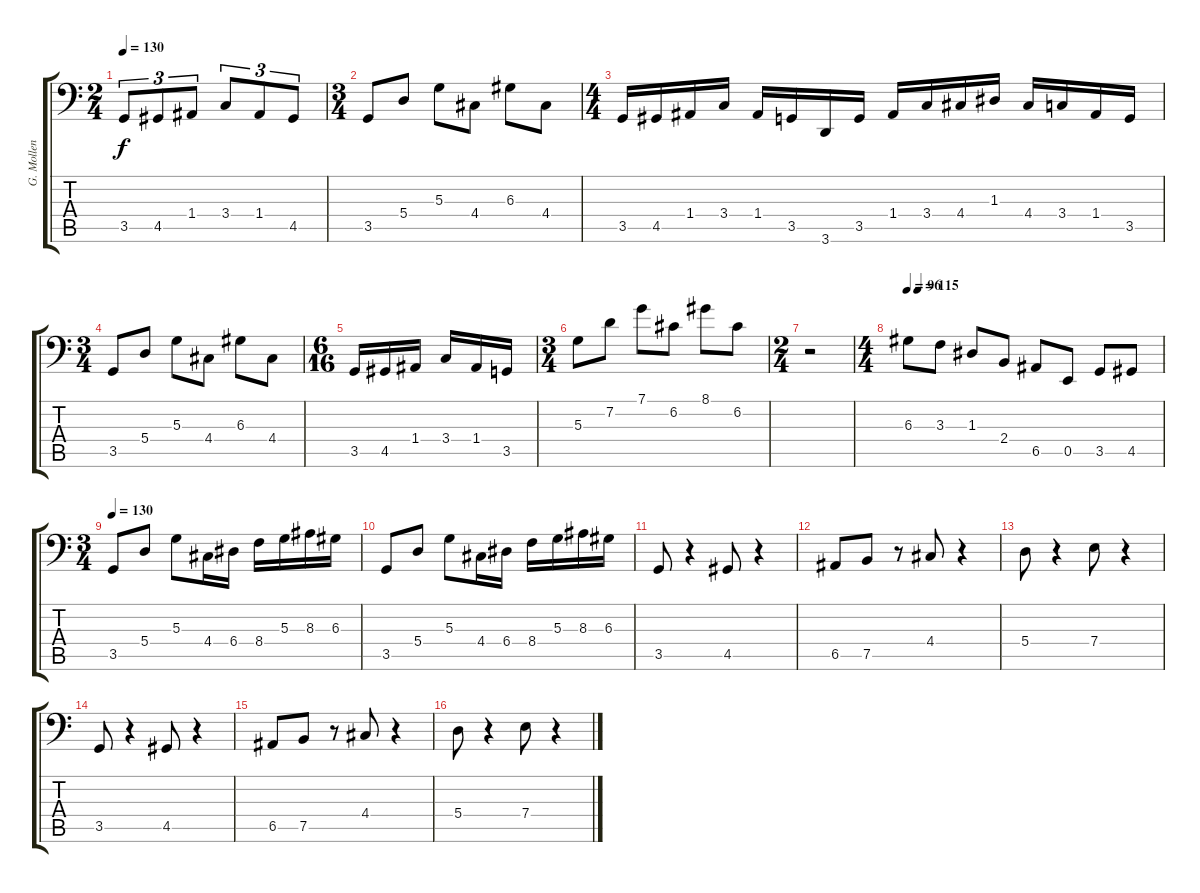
\track ("G. Mollen - Bass" "G. Mollen ") {instrument electricbassfinger}
\staff {score tabs}
\tuning (C3 G2 D2 A1 E1 B0) {hide}
\ts (2 4)
\tempo 130
\clef f4
\ks c
3.5.8{tu (3 2) dy f} 4.5.8{tu (3 2)} 1.4.8{tu (3 2)} 3.4.8{tu (3 2)} 1.4.8{tu (3 2)} 4.5.8{tu (3 2)} |
\ts (3 4)
3.5.8 5.4.8 5.3.8 4.4.8 6.3.8 4.4.8 |
\ts (4 4)
3.5.16 4.5.16 1.4.16 3.4.16 1.4.16 3.5.16 3.6.16 3.5.16 1.4.16 3.4.16 4.4.16 1.3.16 4.4.16 3.4.16 1.4.16 3.5.16 |
\ts (3 4)
3.5.8 5.4.8 5.3.8 4.4.8 6.3.8 4.4.8 |
\ts (6 16)
3.5.16 4.5.16 1.4.16 3.4.16 1.4.16 3.5.16 |
\ts (3 4)
5.3.8 7.2.8 7.1.8 6.2.8 8.1.8 6.2.8 |
\ts (2 4)
r.2 |
\ts (4 4)
\tempo 96
\tempo (115 0.041666666666666664)
6.3.8 3.3.8 1.3.8 2.4.8 6.5.8 0.5.8 3.5.8 4.5.8 |
\ts (3 4)
\tempo 130
3.5.8 5.4.8 5.3.8 4.4.16 6.4.16 8.4.16 5.3.16 8.3.16 6.3.16 |
3.5.8 5.4.8 5.3.8 4.4.16 6.4.16 8.4.16 5.3.16 8.3.16 6.3.16 |
3.5.8 r.4 4.5.8 r.4 |
6.5.8 7.5.8 r.8 4.4.8 r.4 |
5.4.8 r.4 7.4.8 r.4 |
3.5.8 r.4 4.5.8 r.4 |
6.5.8 7.5.8 r.8 4.4.8 r.4 |
5.4.8 r.4 7.4.8 r.4
